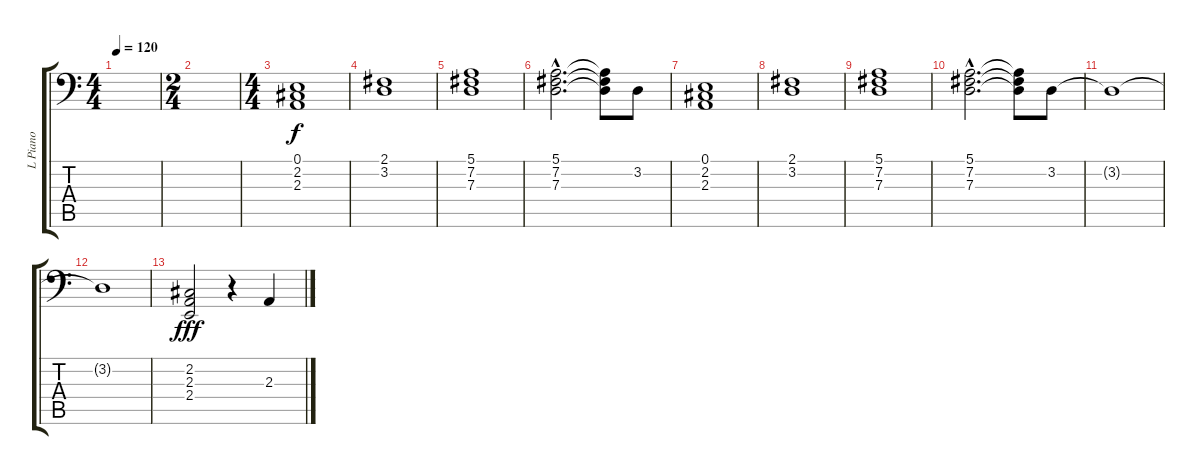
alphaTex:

\track ("L Piano" "L Piano") {instrument acousticgrandpiano}
\staff {score tabs}
\tuning (E3 B2 G2 D2 A1 E1) {hide}
\ts (4 4)
\tempo 120
\clef f4
\ks c
|
\ts (2 4)
|
\ts (4 4)
(0.1 2.2 2.3).1 |
(2.1 3.2).1 |
(5.1 7.2 7.3).1 |
(5.1{hac} 7.2{hac} 7.3{hac}).2{d} (5.1{t} 7.2{t} 7.3{t}).8 3.2.8 |
(0.1 2.2 2.3).1 |
(2.1 3.2).1 |
(5.1 7.2 7.3).1 |
(5.1{hac} 7.2{hac} 7.3{hac}).2{d} (5.1{t} 7.2{t} 7.3{t}).8 3.2.8 |
3.2{t}.1 |
3.2{t}.1 |
(2.2 2.3 2.4).2{dy fff} r.4{volume 16} 2.3.4
